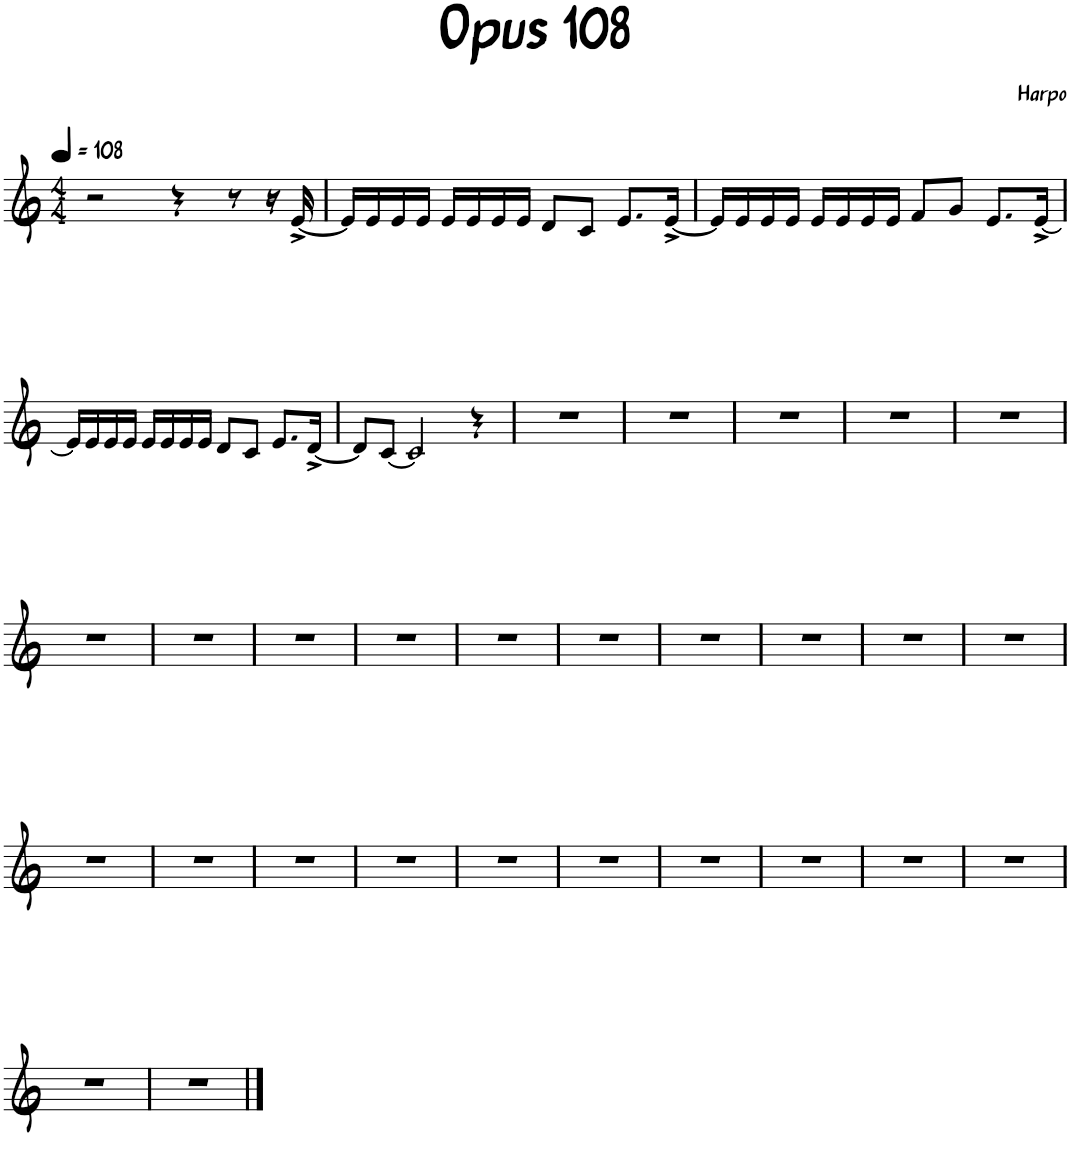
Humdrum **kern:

**kern
*part1
*staff1
*I"Piano
*I'Pno.
*clefG2
*k[]
*M4/4
*MM108
=1
2r
4r
8r
16r
[16e^/
=2
16e/LL]
16e/
16e/
16e/JJ
16e/LL
16e/
16e/
16e/JJ
8d/L
8c/J
8.e/L
[16e^/Jk
=3
16e/LL]
16e/
16e/
16e/JJ
16e/LL
16e/
16e/
16e/JJ
8f/L
8g/J
8.e/L
[16e^/Jk
!!LO:LB:g=z
=4
16e/LL]
16e/
16e/
16e/JJ
16e/LL
16e/
16e/
16e/JJ
8d/L
8c/J
8.e/L
[16d^/Jk
=5
8d/L]
[8c/J
2c/]
4r
=6
1r
=7
1r
=8
1r
=9
1r
=10
1r
!!LO:LB:g=z
=11
1r
=12
1r
=13
1r
=14
1r
=15
1r
=16
1r
=17
1r
=18
1r
=19
1r
=20
1r
!!LO:LB:g=z
=21
1r
=22
1r
=23
1r
=24
1r
=25
1r
=26
1r
=27
1r
=28
1r
=29
1r
=30
1r
!!LO:LB:g=z
=31
1r
=32
1r
==
*-
